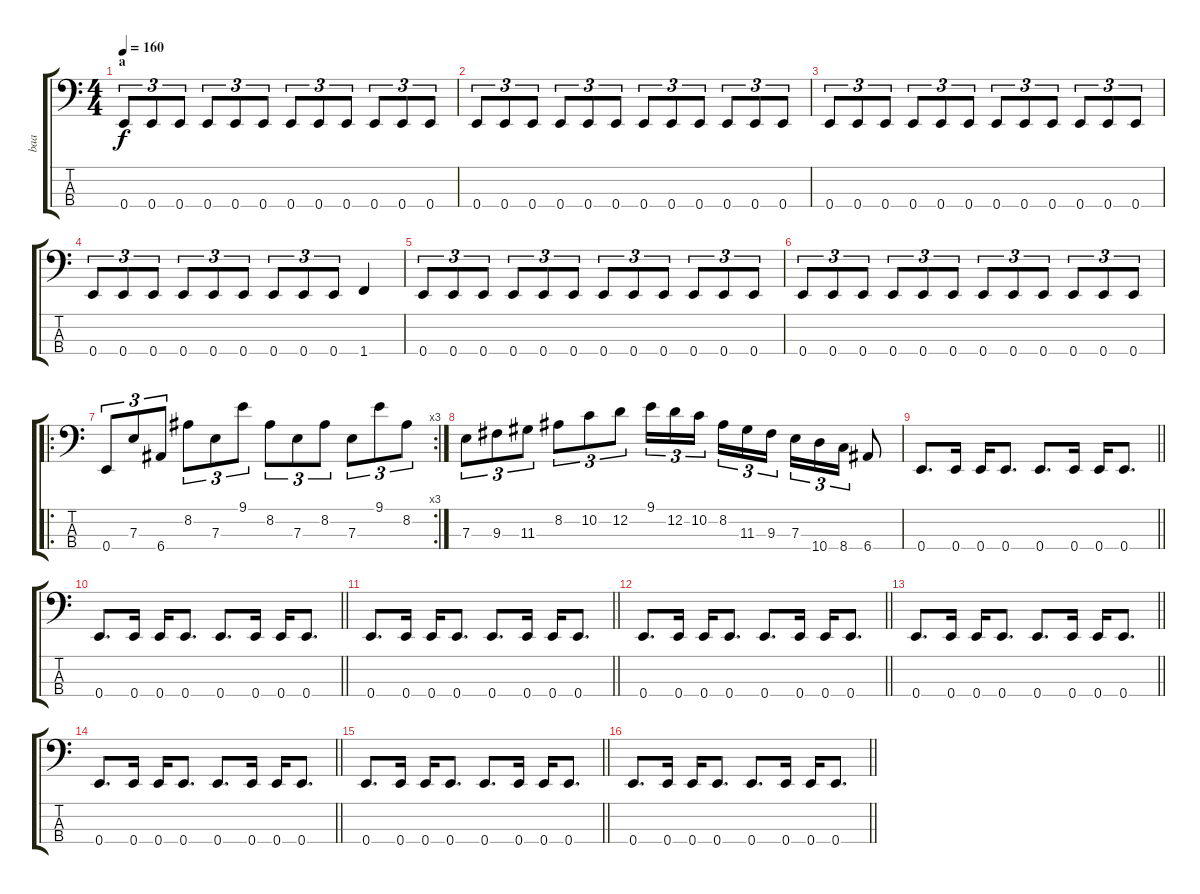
\track ("baa" "baa") {instrument electricbassfinger}
\staff {score tabs}
\tuning (G2 D2 A1 E1) {hide}
\ts (4 4)
\section ("" "a")
\tempo 160
\clef f4
\ks c
0.4.8{tu (3 2) dy f} 0.4.8{tu (3 2)} 0.4.8{tu (3 2)} 0.4.8{tu (3 2)} 0.4.8{tu (3 2)} 0.4.8{tu (3 2)} 0.4.8{tu (3 2)} 0.4.8{tu (3 2)} 0.4.8{tu (3 2)} 0.4.8{tu (3 2)} 0.4.8{tu (3 2)} 0.4.8{tu (3 2)} |
0.4.8{tu (3 2)} 0.4.8{tu (3 2)} 0.4.8{tu (3 2)} 0.4.8{tu (3 2)} 0.4.8{tu (3 2)} 0.4.8{tu (3 2)} 0.4.8{tu (3 2)} 0.4.8{tu (3 2)} 0.4.8{tu (3 2)} 0.4.8{tu (3 2)} 0.4.8{tu (3 2)} 0.4.8{tu (3 2)} |
0.4.8{tu (3 2)} 0.4.8{tu (3 2)} 0.4.8{tu (3 2)} 0.4.8{tu (3 2)} 0.4.8{tu (3 2)} 0.4.8{tu (3 2)} 0.4.8{tu (3 2)} 0.4.8{tu (3 2)} 0.4.8{tu (3 2)} 0.4.8{tu (3 2)} 0.4.8{tu (3 2)} 0.4.8{tu (3 2)} |
0.4.8{tu (3 2)} 0.4.8{tu (3 2)} 0.4.8{tu (3 2)} 0.4.8{tu (3 2)} 0.4.8{tu (3 2)} 0.4.8{tu (3 2)} 0.4.8{tu (3 2)} 0.4.8{tu (3 2)} 0.4.8{tu (3 2)} 1.4.4 |
0.4.8{tu (3 2)} 0.4.8{tu (3 2)} 0.4.8{tu (3 2)} 0.4.8{tu (3 2)} 0.4.8{tu (3 2)} 0.4.8{tu (3 2)} 0.4.8{tu (3 2)} 0.4.8{tu (3 2)} 0.4.8{tu (3 2)} 0.4.8{tu (3 2)} 0.4.8{tu (3 2)} 0.4.8{tu (3 2)} |
0.4.8{tu (3 2)} 0.4.8{tu (3 2)} 0.4.8{tu (3 2)} 0.4.8{tu (3 2)} 0.4.8{tu (3 2)} 0.4.8{tu (3 2)} 0.4.8{tu (3 2)} 0.4.8{tu (3 2)} 0.4.8{tu (3 2)} 0.4.8{tu (3 2)} 0.4.8{tu (3 2)} 0.4.8{tu (3 2)} |
\ro
\rc 3
0.4.8{tu (3 2)} 7.3.8{tu (3 2)} 6.4.8{tu (3 2)} 8.2.8{tu (3 2)} 7.3.8{tu (3 2)} 9.1.8{tu (3 2)} 8.2.8{tu (3 2)} 7.3.8{tu (3 2)} 8.2.8{tu (3 2)} 7.3.8{tu (3 2)} 9.1.8{tu (3 2)} 8.2.8{tu (3 2)} |
7.3.8{tu (3 2)} 9.3.8{tu (3 2)} 11.3.8{tu (3 2)} 8.2.8{tu (3 2)} 10.2.8{tu (3 2)} 12.2.8{tu (3 2)} 9.1.16{tu (3 2)} 12.2.16{tu (3 2)} 10.2.16{tu (3 2) beam splitsecondary} 8.2.16{tu (3 2)} 11.3.16{tu (3 2)} 9.3.16{tu (3 2)} 7.3.16{tu (3 2)} 10.4.16{tu (3 2)} 8.4.16{tu (3 2)} 6.4.8 |
\barLineRight lightlight
0.4.8{d} 0.4.16 0.4.16 0.4.8{d} 0.4.8{d} 0.4.16 0.4.16 0.4.8{d} |
\barLineRight lightlight
0.4.8{d} 0.4.16 0.4.16 0.4.8{d} 0.4.8{d} 0.4.16 0.4.16 0.4.8{d} |
\barLineRight lightlight
0.4.8{d} 0.4.16 0.4.16 0.4.8{d} 0.4.8{d} 0.4.16 0.4.16 0.4.8{d} |
\barLineRight lightlight
0.4.8{d} 0.4.16 0.4.16 0.4.8{d} 0.4.8{d} 0.4.16 0.4.16 0.4.8{d} |
\barLineRight lightlight
0.4.8{d} 0.4.16 0.4.16 0.4.8{d} 0.4.8{d} 0.4.16 0.4.16 0.4.8{d} |
\barLineRight lightlight
0.4.8{d} 0.4.16 0.4.16 0.4.8{d} 0.4.8{d} 0.4.16 0.4.16 0.4.8{d} |
\barLineRight lightlight
0.4.8{d} 0.4.16 0.4.16 0.4.8{d} 0.4.8{d} 0.4.16 0.4.16 0.4.8{d} |
\barLineRight lightlight
0.4.8{d} 0.4.16 0.4.16 0.4.8{d} 0.4.8{d} 0.4.16 0.4.16 0.4.8{d}
